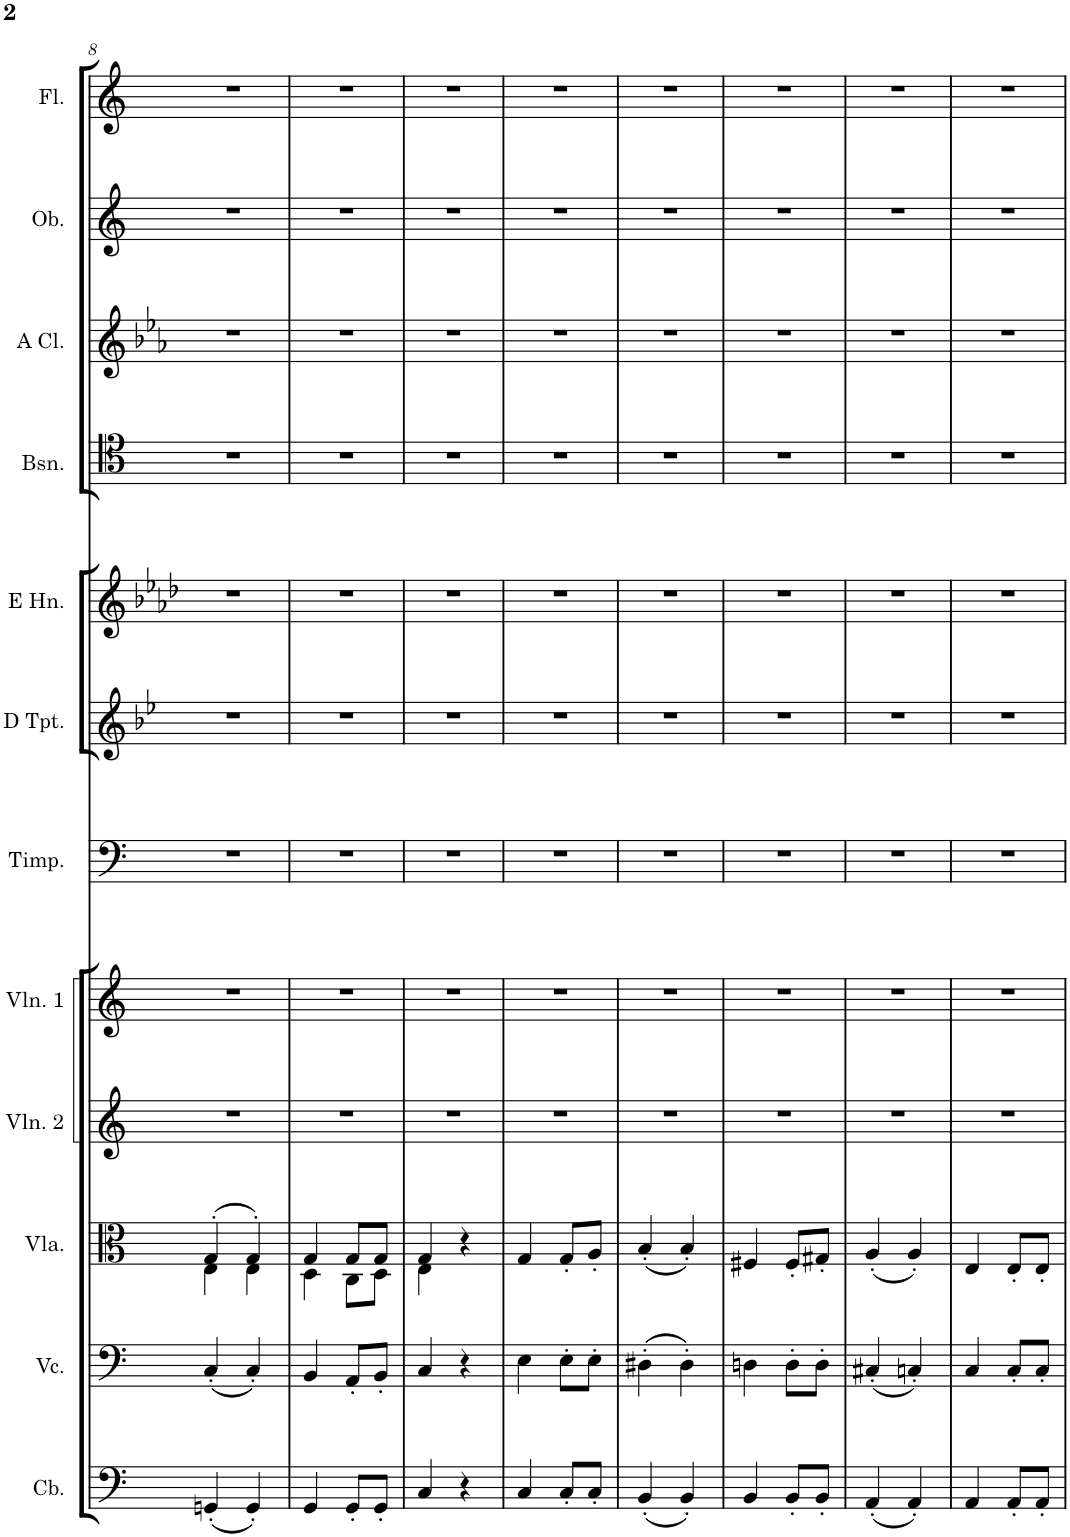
**kern	**kern	**kern	**kern	**kern	**kern	**kern	**kern	**kern	**kern	**kern	**kern
*part12	*part11	*part10	*part9	*part8	*part7	*part6	*part5	*part4	*part3	*part2	*part1
*staff12	*staff11	*staff10	*staff9	*staff8	*staff7	*staff6	*staff5	*staff4	*staff3	*staff2	*staff1
*I"Violoncello II et Bassi	*I"Violoncello	*I"Viole	*I"Violin 2	*I"Violin 1	*I"Timpani	*I"Clarini in D	*I"Corni in E	*I"Fagotti	*I"Clarinetti	*I"Oboi	*I"Flauti
*	*I'Vc.	*	*I'Vln. 2	*I'Vln. 1	*I'Timp.	*	*	*	*	*I'Ob.	*I'Fl.
!!LO:PB:g=z
*clefF4	*clefF4	*clefC3	*clefG2	*clefG2	*clefF4	*clefG2	*clefG2	*clefC4	*clefG2	*clefG2	*clefG2
*Trd7c12	*	*	*	*	*	*Trd-1c-2	*Trd5c8	*	*Trd2c3	*	*
*k[]	*k[]	*k[]	*k[]	*k[]	*k[]	*k[b-e-]	*k[b-e-a-d-]	*k[]	*k[b-e-a-]	*k[]	*k[]
*M2/4	*M2/4	*M2/4	*M2/4	*M2/4	*M2/4	*M2/4	*M2/4	*M2/4	*M2/4	*M2/4	*M2/4
=8	=8	=8	=8	=8	=8	=8	=8	=8	=8	=8	=8
*	*	*^	*	*	*	*	*	*	*	*	*
(4GGn'/	(4C'/	(4G'/	4E\	2r	2r	2r	2r	2r	2r	2r	2r	2r
4GG'/)	4C'/)	4G'/)	4E\	.	.	.	.	.	.	.	.	.
=9	=9	=9	=9	=9	=9	=9	=9	=9	=9	=9	=9	=9
4GG/	4BB/	4G/	4D\	2r	2r	2r	2r	2r	2r	2r	2r	2r
8GG'/L	8AA'/L	8G/L	8C\L	.	.	.	.	.	.	.	.	.
8GG'/J	8BB'/J	8G/J	8D\J	.	.	.	.	.	.	.	.	.
=10	=10	=10	=10	=10	=10	=10	=10	=10	=10	=10	=10	=10
4C/	4C/	4G/	4E\	2r	2r	2r	2r	2r	2r	2r	2r	2r
4r	4r	4r	4ryy	.	.	.	.	.	.	.	.	.
*	*	*v	*v	*	*	*	*	*	*	*	*	*
=11	=11	=11	=11	=11	=11	=11	=11	=11	=11	=11	=11
4C/	4E\	4G/	2r	2r	2r	2r	2r	2r	2r	2r	2r
8C'/L	8E'\L	8G'/L	.	.	.	.	.	.	.	.	.
8C'/J	8E'\J	8A'/J	.	.	.	.	.	.	.	.	.
=12	=12	=12	=12	=12	=12	=12	=12	=12	=12	=12	=12
(4BB'/	(4D#X'\	(4B'/	2r	2r	2r	2r	2r	2r	2r	2r	2r
4BB'/)	4D#'\)	4B'/)	.	.	.	.	.	.	.	.	.
=13	=13	=13	=13	=13	=13	=13	=13	=13	=13	=13	=13
4BB/	4Dn\	4F#X/	2r	2r	2r	2r	2r	2r	2r	2r	2r
8BB'/L	8D'\L	8F#'/L	.	.	.	.	.	.	.	.	.
8BB'/J	8D'\J	8G#X'/J	.	.	.	.	.	.	.	.	.
=14	=14	=14	=14	=14	=14	=14	=14	=14	=14	=14	=14
(4AA'/	(4C#X'/	(4A'/	2r	2r	2r	2r	2r	2r	2r	2r	2r
4AA'/)	4Cn'/)	4A'/)	.	.	.	.	.	.	.	.	.
=15	=15	=15	=15	=15	=15	=15	=15	=15	=15	=15	=15
4AA/	4C/	4E/	2r	2r	2r	2r	2r	2r	2r	2r	2r
8AA'/L	8C'/L	8E'/L	.	.	.	.	.	.	.	.	.
8AA'/J	8C'/J	8E'/J	.	.	.	.	.	.	.	.	.
=	=	=	=	=	=	=	=	=	=	=	=
*-	*-	*-	*-	*-	*-	*-	*-	*-	*-	*-	*-
